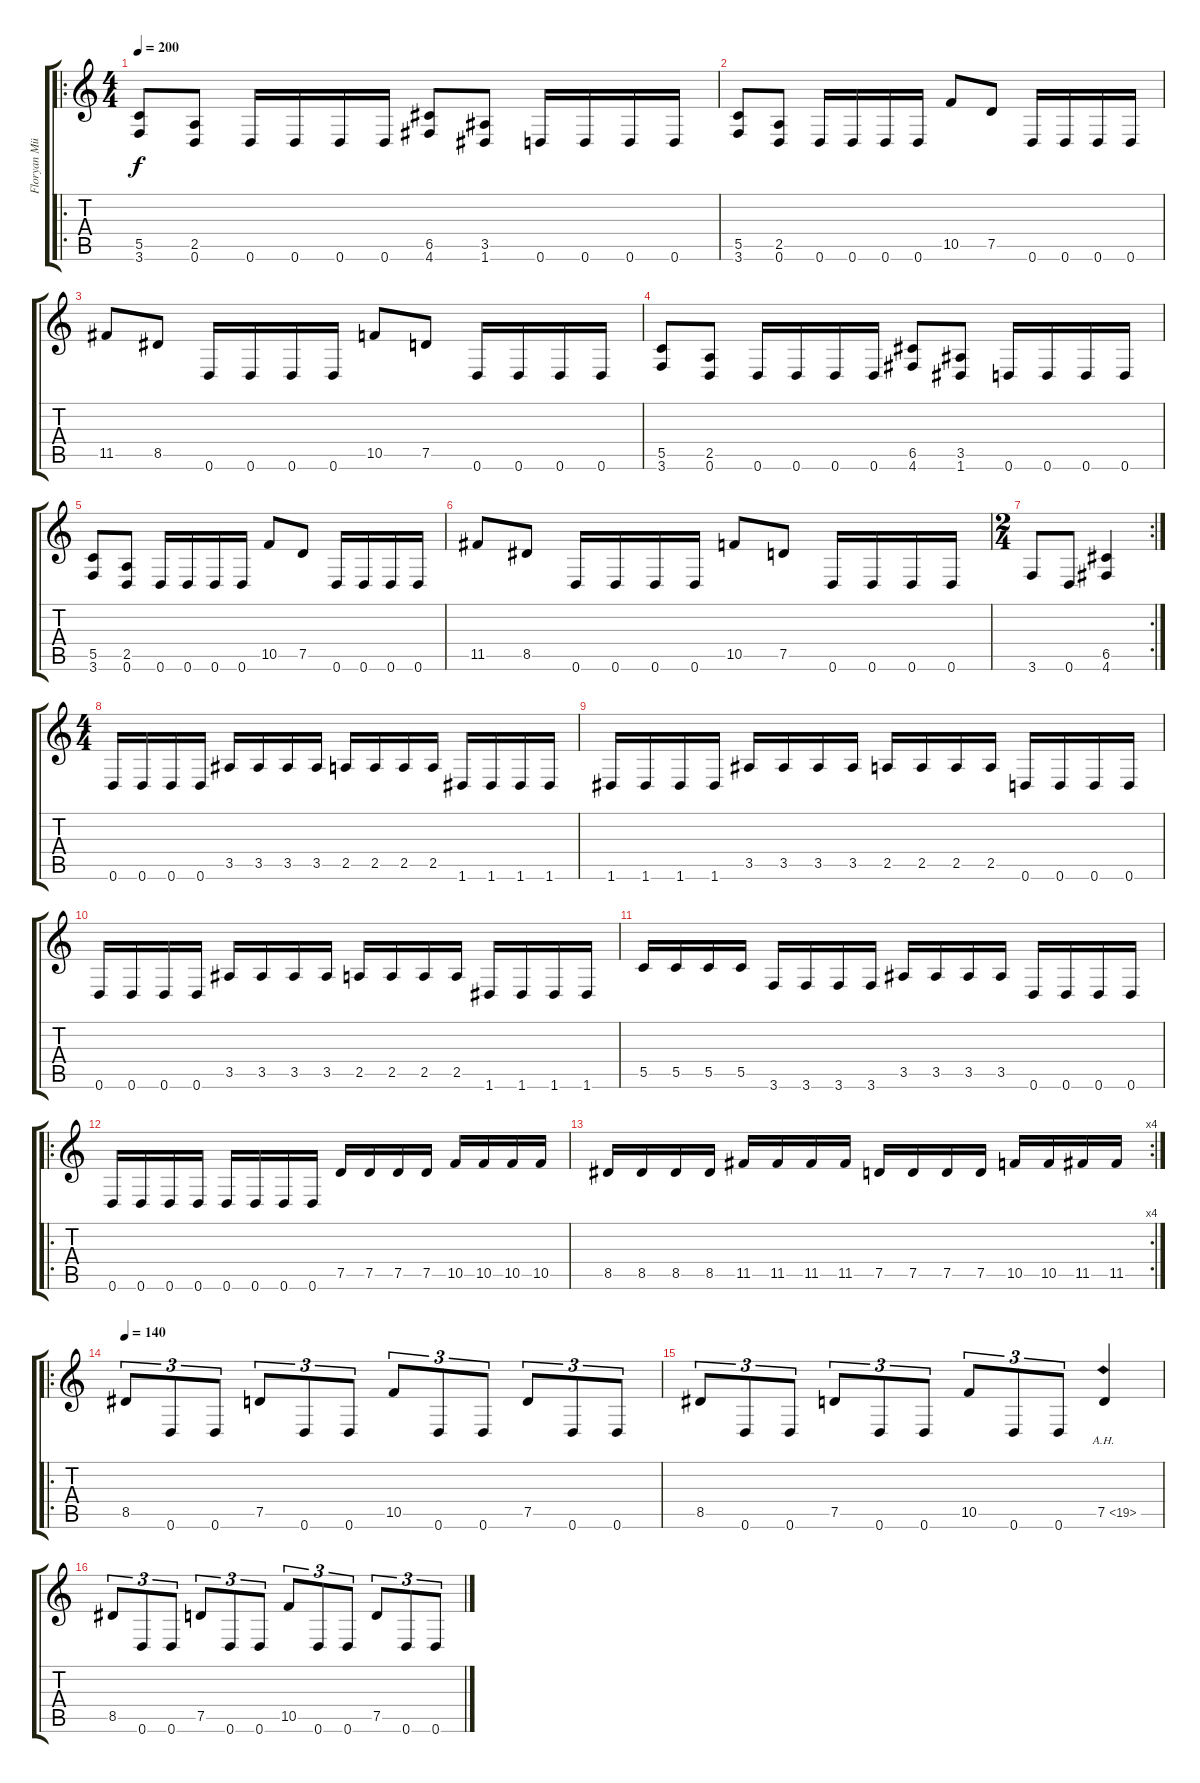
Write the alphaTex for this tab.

\track ("Floryan Müller" "Floryan Mü") {instrument distortionguitar}
\staff {score tabs}
\tuning (D4 A3 F3 C3 G2 D2) {hide}
\ro
\ts (4 4)
\tempo 200
\clef g2
\ks c
(5.5 3.6).8{dy f} (2.5 0.6).8 0.6.16 0.6.16 0.6.16 0.6.16 (6.5 4.6).8 (3.5 1.6).8 0.6.16 0.6.16 0.6.16 0.6.16 |
(5.5 3.6).8 (2.5 0.6).8 0.6.16 0.6.16 0.6.16 0.6.16 10.5.8 7.5.8 0.6.16 0.6.16 0.6.16 0.6.16 |
11.5.8 8.5.8 0.6.16 0.6.16 0.6.16 0.6.16 10.5.8 7.5.8 0.6.16 0.6.16 0.6.16 0.6.16 |
(5.5 3.6).8 (2.5 0.6).8 0.6.16 0.6.16 0.6.16 0.6.16 (6.5 4.6).8 (3.5 1.6).8 0.6.16 0.6.16 0.6.16 0.6.16 |
(5.5 3.6).8 (2.5 0.6).8 0.6.16 0.6.16 0.6.16 0.6.16 10.5.8 7.5.8 0.6.16 0.6.16 0.6.16 0.6.16 |
11.5.8 8.5.8 0.6.16 0.6.16 0.6.16 0.6.16 10.5.8 7.5.8 0.6.16 0.6.16 0.6.16 0.6.16 |
\rc 2
\ts (2 4)
3.6.8 0.6.8 (6.5 4.6).4 |
\ts (4 4)
0.6.16 0.6.16 0.6.16 0.6.16 3.5.16 3.5.16 3.5.16 3.5.16 2.5.16 2.5.16 2.5.16 2.5.16 1.6.16 1.6.16 1.6.16 1.6.16 |
1.6.16 1.6.16 1.6.16 1.6.16 3.5.16 3.5.16 3.5.16 3.5.16 2.5.16 2.5.16 2.5.16 2.5.16 0.6.16 0.6.16 0.6.16 0.6.16 |
0.6.16 0.6.16 0.6.16 0.6.16 3.5.16 3.5.16 3.5.16 3.5.16 2.5.16 2.5.16 2.5.16 2.5.16 1.6.16 1.6.16 1.6.16 1.6.16 |
5.5.16 5.5.16 5.5.16 5.5.16 3.6.16 3.6.16 3.6.16 3.6.16 3.5.16 3.5.16 3.5.16 3.5.16 0.6.16 0.6.16 0.6.16 0.6.16 |
\ro
0.6.16 0.6.16 0.6.16 0.6.16 0.6.16 0.6.16 0.6.16 0.6.16 7.5.16 7.5.16 7.5.16 7.5.16 10.5.16 10.5.16 10.5.16 10.5.16 |
\rc 4
8.5.16 8.5.16 8.5.16 8.5.16 11.5.16 11.5.16 11.5.16 11.5.16 7.5.16 7.5.16 7.5.16 7.5.16 10.5.16 10.5.16 11.5.16 11.5.16 |
\ro
\tempo 140
8.5.8{tu (3 2)} 0.6.8{tu (3 2)} 0.6.8{tu (3 2)} 7.5.8{tu (3 2)} 0.6.8{tu (3 2)} 0.6.8{tu (3 2)} 10.5.8{tu (3 2)} 0.6.8{tu (3 2)} 0.6.8{tu (3 2)} 7.5.8{tu (3 2)} 0.6.8{tu (3 2)} 0.6.8{tu (3 2)} |
8.5.8{tu (3 2)} 0.6.8{tu (3 2)} 0.6.8{tu (3 2)} 7.5.8{tu (3 2)} 0.6.8{tu (3 2)} 0.6.8{tu (3 2)} 10.5.8{tu (3 2)} 0.6.8{tu (3 2)} 0.6.8{tu (3 2)} 7.5{ah 12}.4 |
8.5.8{tu (3 2)} 0.6.8{tu (3 2)} 0.6.8{tu (3 2)} 7.5.8{tu (3 2)} 0.6.8{tu (3 2)} 0.6.8{tu (3 2)} 10.5.8{tu (3 2)} 0.6.8{tu (3 2)} 0.6.8{tu (3 2)} 7.5.8{tu (3 2)} 0.6.8{tu (3 2)} 0.6.8{tu (3 2)}
